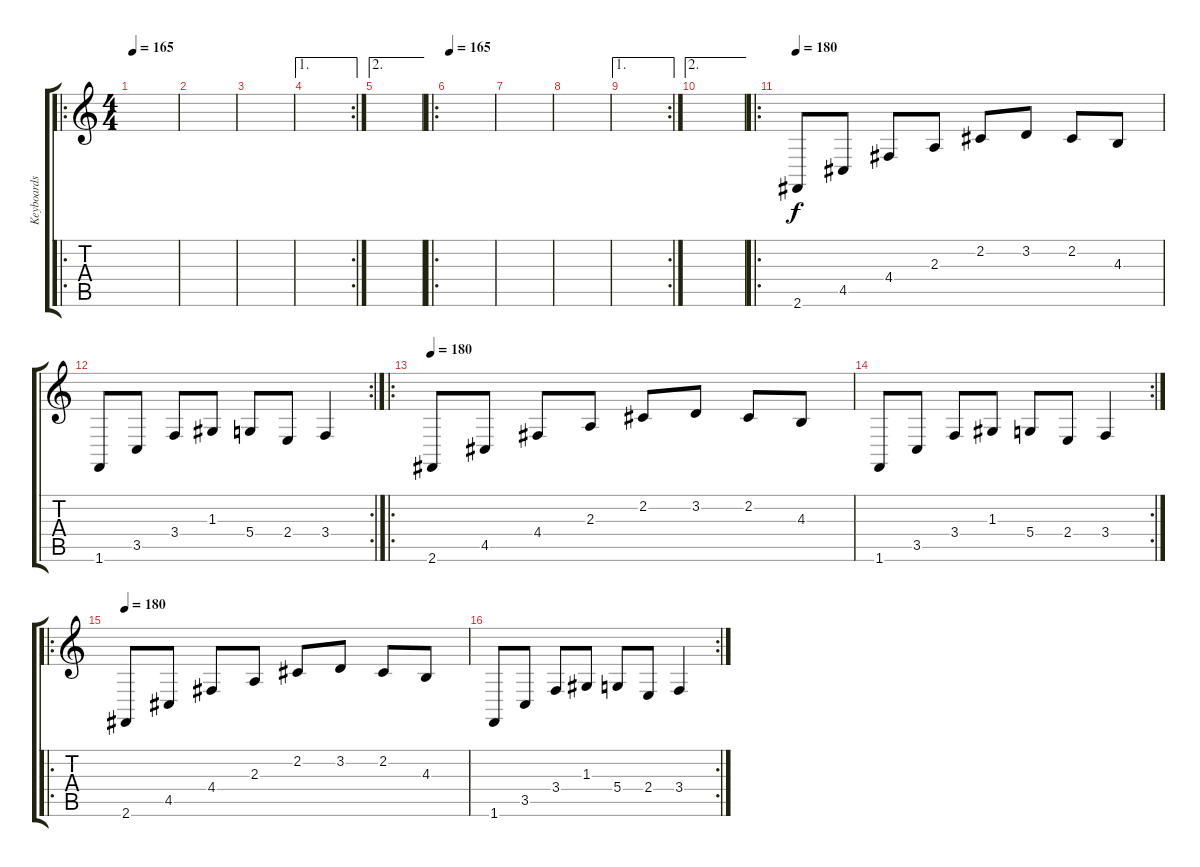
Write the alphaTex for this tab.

\track ("Keyboards" "Keyboards") {instrument pad4choir}
\staff {score tabs}
\tuning (E4 B3 G3 D3 A2 E2) {hide}
\ro
\ts (4 4)
\tempo 165
\clef g2
\ks c
|
|
|
\ae 1
\rc 2
|
\ae 2
|
\ro
\tempo 165
|
|
|
\ae 1
\rc 2
|
\ae 2
|
\ro
\tempo 180
2.6.8 4.5.8 4.4.8 2.3.8 2.2.8 3.2.8 2.2.8 4.3.8 |
\rc 2
1.6.8 3.5.8 3.4.8 1.3.8 5.4.8 2.4.8 3.4.4 |
\ro
\tempo 180
2.6.8 4.5.8 4.4.8 2.3.8 2.2.8 3.2.8 2.2.8 4.3.8 |
\rc 2
1.6.8 3.5.8 3.4.8 1.3.8 5.4.8 2.4.8 3.4.4 |
\ro
\tempo 180
2.6.8 4.5.8 4.4.8 2.3.8 2.2.8 3.2.8 2.2.8 4.3.8 |
\rc 2
1.6.8 3.5.8 3.4.8 1.3.8 5.4.8 2.4.8 3.4.4
